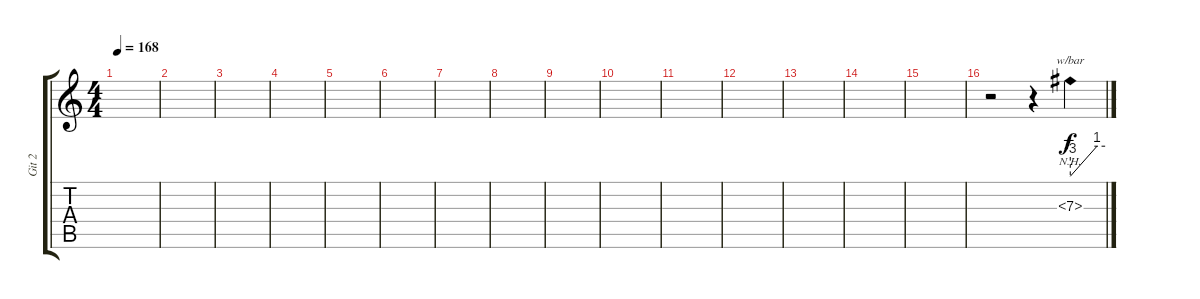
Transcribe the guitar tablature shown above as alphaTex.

\track ("Git 2" "Git 2") {instrument overdrivenguitar}
\staff {score tabs}
\tuning (D4 A3 F3 C3 G2 D2) {hide}
\ts (4 4)
\tempo 168
\clef g2
\ks c
|
|
|
|
|
|
|
|
|
|
|
|
|
|
|
r.2 r.4 7.3{nh}.4{tbe (custom default 0 -12 46 4 60 4)}
